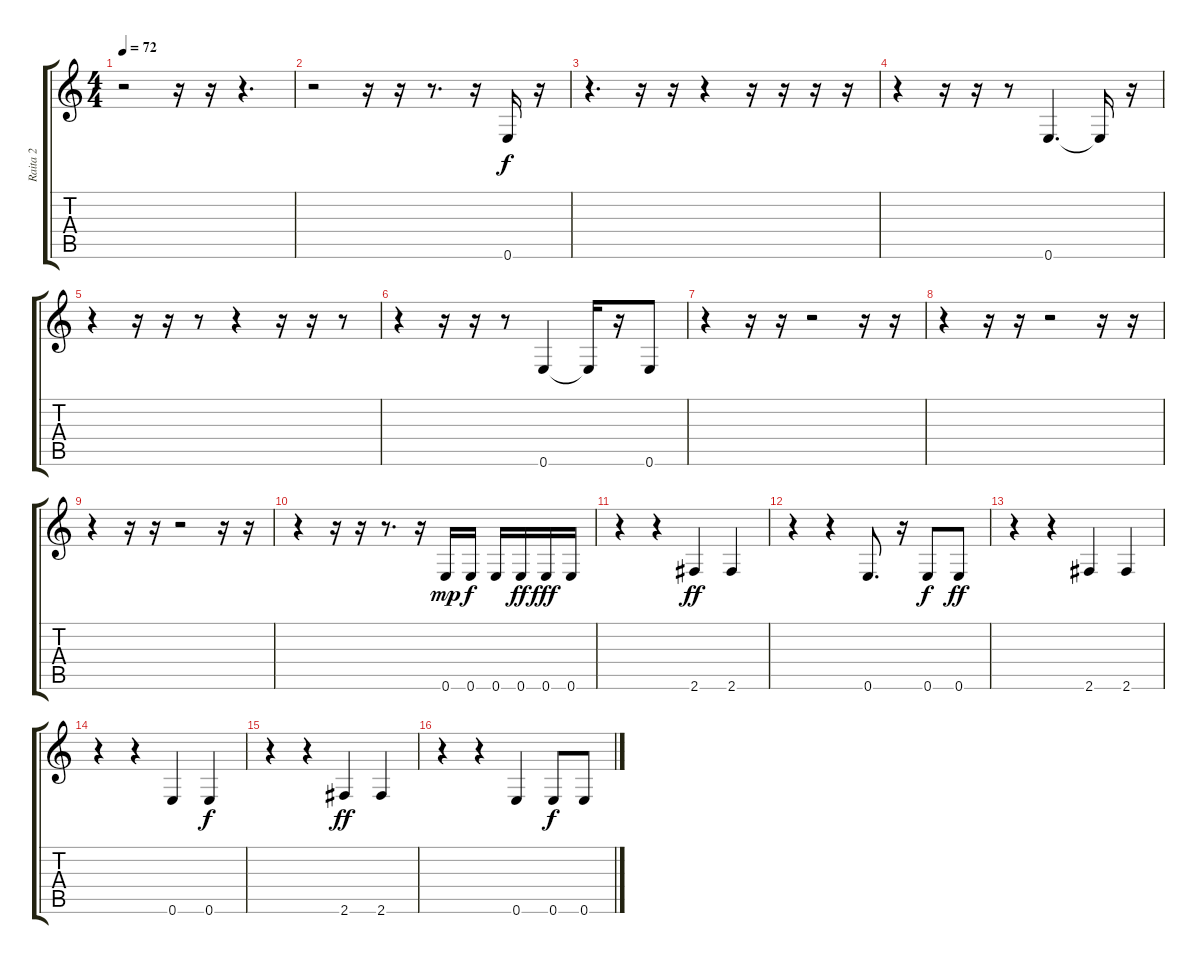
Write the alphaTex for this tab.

\track ("Raita 2" "Raita 2") {instrument electricbassfinger}
\staff {score tabs}
\tuning (E4 B3 G3 D3 A2 E2) {hide}
\ts (4 4)
\tempo 72
\clef g2
\ks c
r.2{dy f} r.16 r.16 r.4{d} |
r.2 r.16 r.16 r.8{d} r.16 0.6.16 r.16 |
r.4{d} r.16 r.16 r.4 r.16 r.16 r.16 r.16 |
r.4 r.16 r.16 r.8 0.6.4{d} 0.6{t}.16 r.16 |
r.4 r.16 r.16 r.8 r.4 r.16 r.16 r.8 |
r.4 r.16 r.16 r.8 0.6.4 0.6{t}.16 r.16 0.6.8 |
r.4 r.16 r.16 r.2 r.16 r.16 |
r.4 r.16 r.16 r.2 r.16 r.16 |
r.4 r.16 r.16 r.2 r.16 r.16 |
r.4 r.16 r.16 r.8{d} r.16 0.6.16{dy mp} 0.6.16{dy f} 0.6.16 0.6.16{dy ff} 0.6.16{dy fff} 0.6.16 |
r.4 r.4 2.6.4{dy ff} 2.6.4 |
r.4 r.4 0.6.8{d} r.16 0.6.8{dy f} 0.6.8{dy ff} |
r.4 r.4 2.6.4 2.6.4 |
r.4 r.4 0.6.4 0.6.4{dy f} |
r.4 r.4 2.6.4{dy ff} 2.6.4 |
r.4 r.4 0.6.4 0.6.8{dy f} 0.6.8
